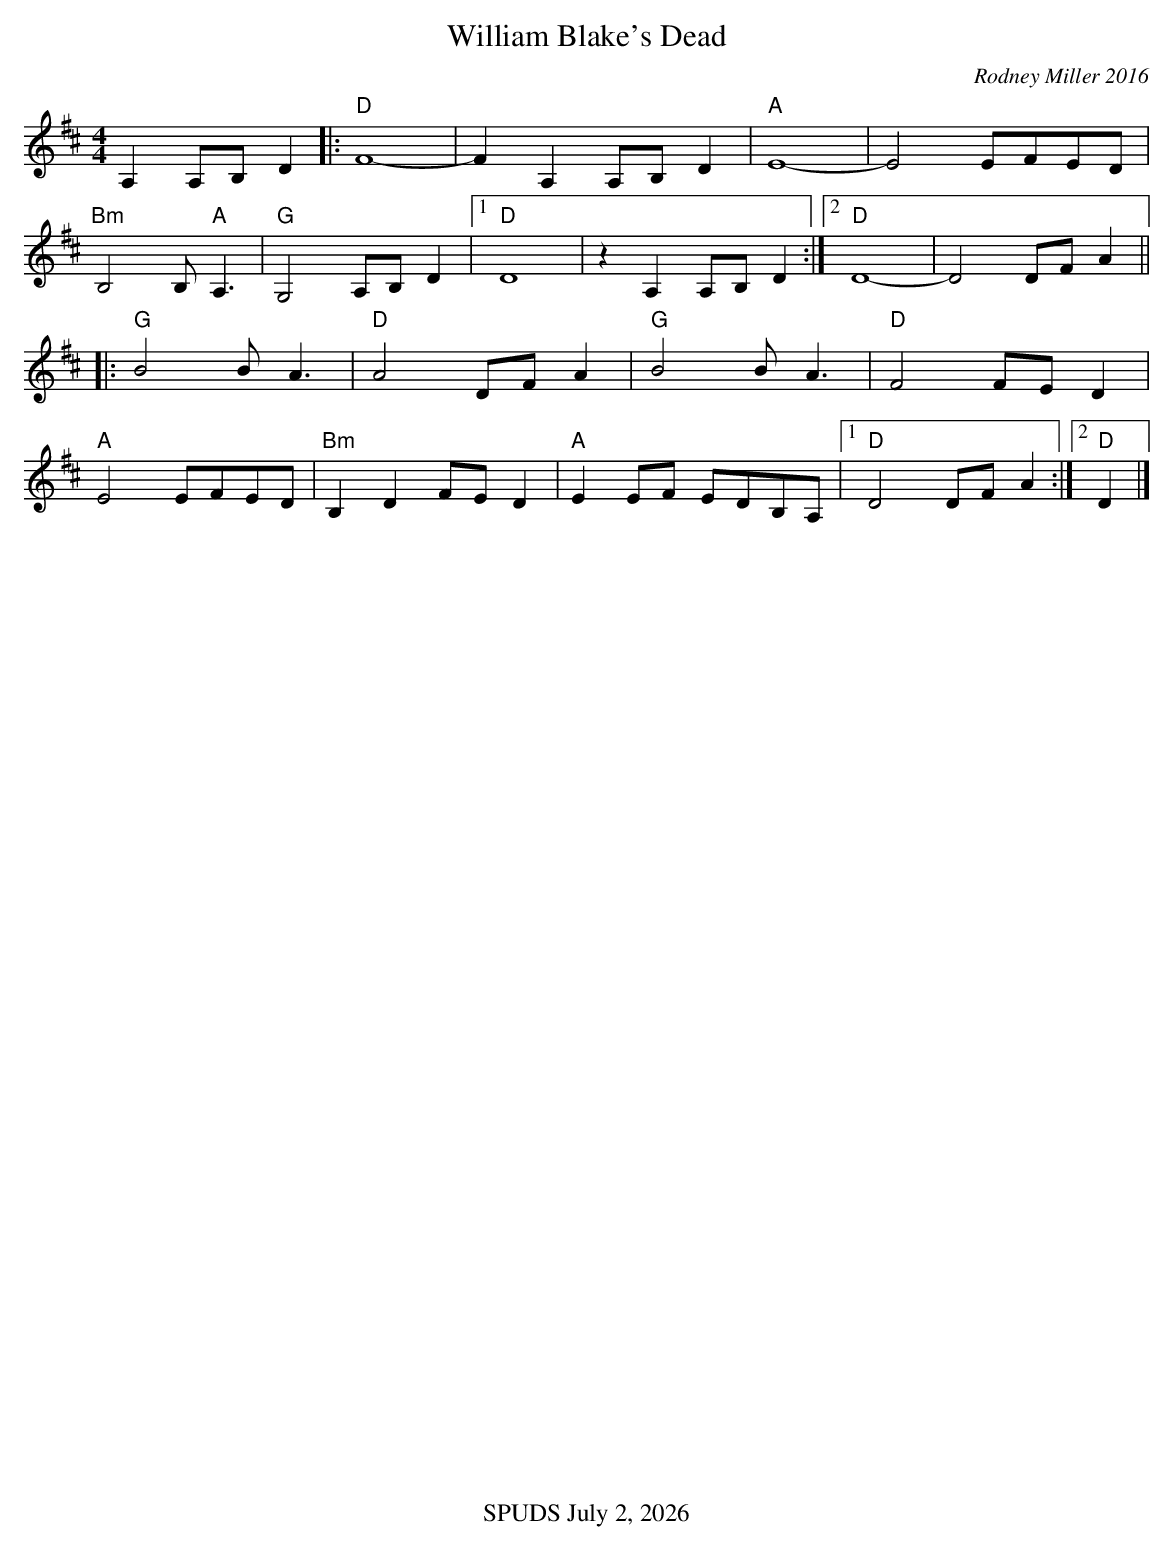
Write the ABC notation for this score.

X:1
T:William Blake's Dead
C:Rodney Miller 2016
M:4/4
L:1/8
K:D
A,2A,B,D2|:"D"F8-|F2A,2A,B,D2|"A"E8-|E4EFED|
"Bm"B,4B,"A"A,3|"G"G,4 A,B,D2|1"D"D8|z2A,2A,B,D2:|2"D"D8- - | D4 DFA2||
|:"G"B4BA3|"D"A4 DFA2|"G"B4 BA3|"D"F4FED2|
"A"E4EFED|"Bm"B,2D2FED2|"A"E2EF EDB,A,|1"D"D4 DFA2:|]2"D"D2|]
